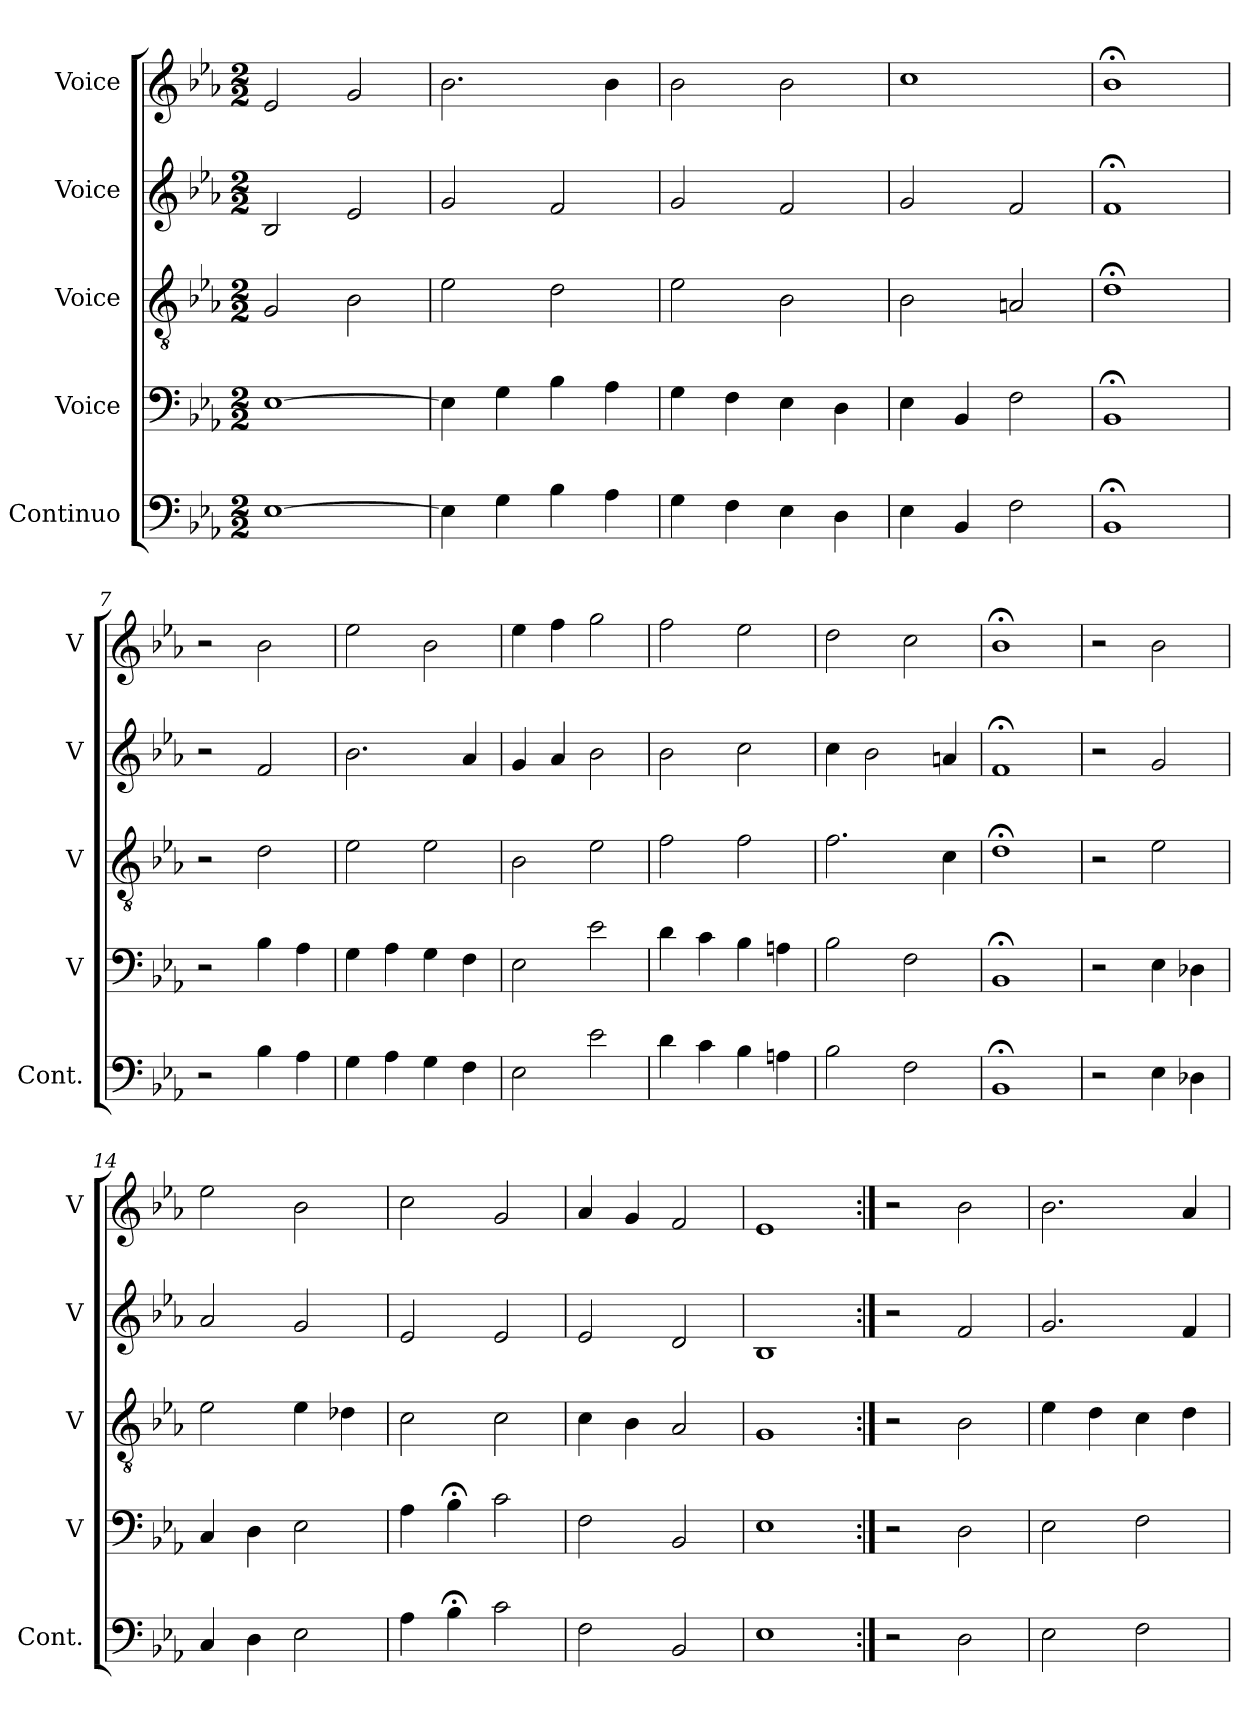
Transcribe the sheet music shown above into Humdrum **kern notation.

**kern	**kern	**kern	**kern	**kern
*part5	*part4	*part3	*part2	*part1
*staff5	*staff4	*staff3	*staff2	*staff1
*I"Continuo	*I"Voice	*I"Voice	*I"Voice	*I"Voice
*I'Cont.	*I'V	*I'V	*I'V	*I'V
*clefF4	*clefF4	*clefGv2	*clefG2	*clefG2
*k[b-e-a-]	*k[b-e-a-]	*k[b-e-a-]	*k[b-e-a-]	*k[b-e-a-]
*M2/2	*M2/2	*M2/2	*M2/2	*M2/2
=	=	=	=	=
[1E-	[1E-	2G	2B-	2e-
.	.	2B-	2e-	2g
=3	=3	=3	=3	=3
4E-]	4E-]	2e-	2g	2.b-
4G	4G	.	.	.
4B-	4B-	2d	2f	.
4A-	4A-	.	.	4b-
=4	=4	=4	=4	=4
4G	4G	2e-	2g	2b-
4F	4F	.	.	.
4E-	4E-	2B-	2f	2b-
4D	4D	.	.	.
=5	=5	=5	=5	=5
4E-	4E-	2B-	2g	1cc
4BB-	4BB-	.	.	.
2F	2F	2An	2f	.
=6	=6	=6	=6	=6
1BB-;<	1BB-;<	1d;<	1f;<	1b-;<
=7	=7	=7	=7	=7
2r	2r	2r	2r	2r
4B-	4B-	2d	2f	2b-
4A-	4A-	.	.	.
=8	=8	=8	=8	=8
4G	4G	2e-	2.b-	2ee-
4A-	4A-	.	.	.
4G	4G	2e-	.	2b-
4F	4F	.	4a-	.
=9	=9	=9	=9	=9
2E-	2E-	2B-	4g	4ee-
.	.	.	4a-	4ff
2e-	2e-	2e-	2b-	2gg
=10	=10	=10	=10	=10
4d	4d	2f	2b-	2ff
4c	4c	.	.	.
4B-	4B-	2f	2cc	2ee-
4An	4An	.	.	.
=11	=11	=11	=11	=11
2B-	2B-	2.f	4cc	2dd
.	.	.	2b-	.
2F	2F	.	.	2cc
.	.	4c	4an	.
=12	=12	=12	=12	=12
1BB-;<	1BB-;<	1d;<	1f;<	1b-;<
=13	=13	=13	=13	=13
2r	2r	2r	2r	2r
4E-	4E-	2e-	2g	2b-
4D-X	4D-X	.	.	.
=14	=14	=14	=14	=14
4C	4C	2e-	2a-	2ee-
4D	4D	.	.	.
2E-	2E-	4e-	2g	2b-
.	.	4d-X	.	.
=15	=15	=15	=15	=15
4A-	4A-	2c	2e-	2cc
4B-;<	4B-;<	.	.	.
2c	2c	2c	2e-	2g
=16	=16	=16	=16	=16
2F	2F	4c	2e-	4a-
.	.	4B-	.	4g
2BB-	2BB-	2A-	2d	2f
=17	=17	=17	=17	=17
1E-	1E-	1G	1B-	1e-
=18:|!	=18:|!	=18:|!	=18:|!	=18:|!
2r	2r	2r	2r	2r
2D	2D	2B-	2f	2b-
=19	=19	=19	=19	=19
2E-	2E-	4e-	2.g	2.b-
.	.	4d	.	.
2F	2F	4c	.	.
.	.	4d	4f	4a-
=	=	=	=	=
*-	*-	*-	*-	*-
